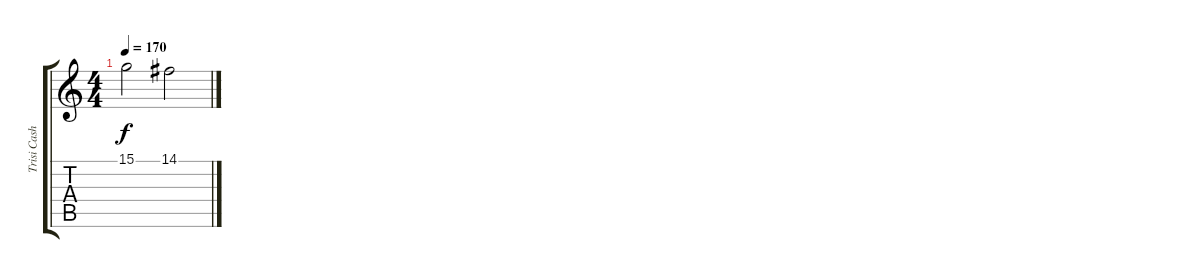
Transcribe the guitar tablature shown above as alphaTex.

\track ("Trisi Cash" "Trisi Cash") {instrument altosax}
\staff {score tabs}
\tuning (E4 B3 G3 D3 A2 E2) {hide}
\ts (4 4)
\tempo 170
\clef g2
\ks c
15.1.2{dy f} 14.1.2
